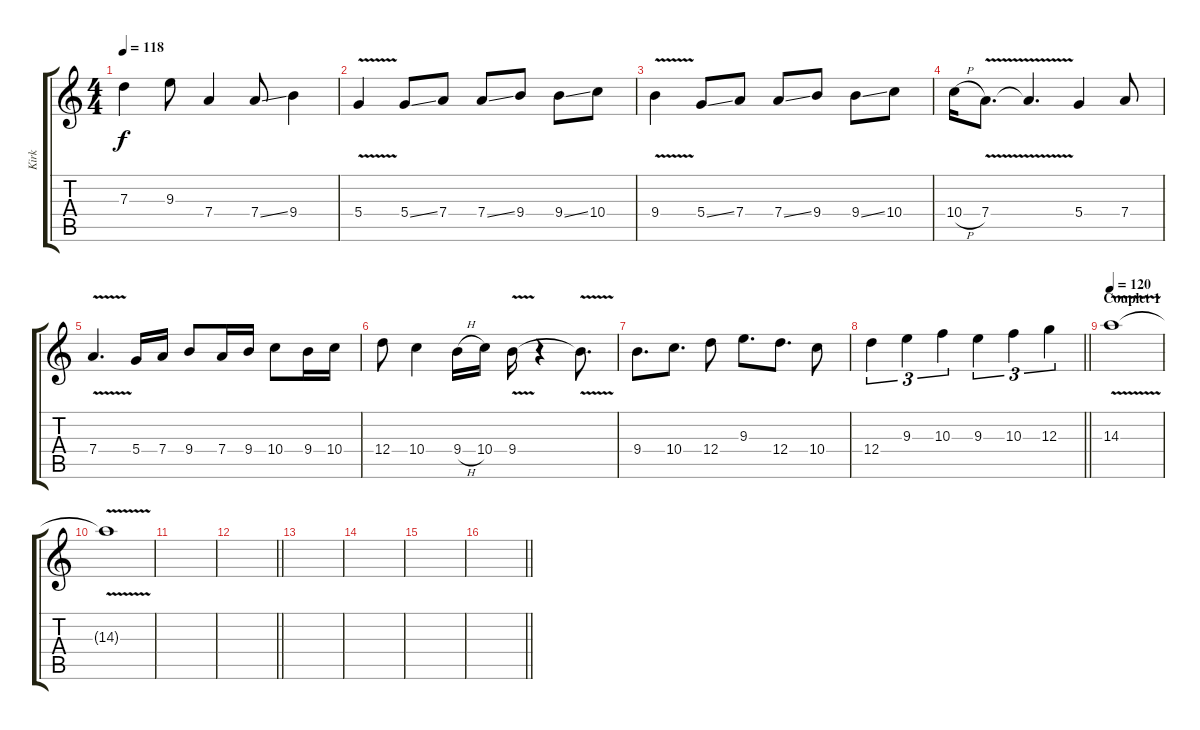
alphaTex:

\track ("Kirk" "Kirk") {instrument acousticguitarsteel}
\staff {score tabs}
\tuning (E4 B3 G3 D3 A2 E2) {hide}
\ts (4 4)
\tempo 118
\clef g2
\ks c
7.3.4{dy f} 9.3.8 7.4.4 7.4{ss}.8 9.4.4 |
5.4{v}.4 5.4{ss}.8 7.4.8 7.4{ss}.8 9.4.8 9.4{ss}.8 10.4.8 |
9.4{v}.4 5.4{ss}.8 7.4.8 7.4{ss}.8 9.4.8 9.4{ss}.8 10.4.8 |
10.4{h}.16 7.4{v}.8{d} 7.4{t}.4{d} 5.4.4 7.4.8 |
7.4{v}.4{d} 5.4.16 7.4.16 9.4.8 7.4.16 9.4.16 10.4.8 9.4.16 10.4.16 |
12.4.8 10.4.4 9.4{h}.16 10.4.16 9.4{v}.16 r.4 9.4{t}.8{d} |
9.4.8{d} 10.4.8{d} 12.4.8 9.3.8{d} 12.4.8{d} 10.4.8 |
\barLineRight lightlight
12.4.4{tu (3 2)} 9.3.4{tu (3 2)} 10.3.4{tu (3 2)} 9.3.4{tu (3 2)} 10.3.4{tu (3 2)} 12.3.4{tu (3 2)} |
\section ("" "Couplet 1")
\tempo 120
14.3{v}.1{volume 0} |
14.3{t}.1 |
|
\barLineRight lightlight
|
|
|
|
\barLineRight lightlight
